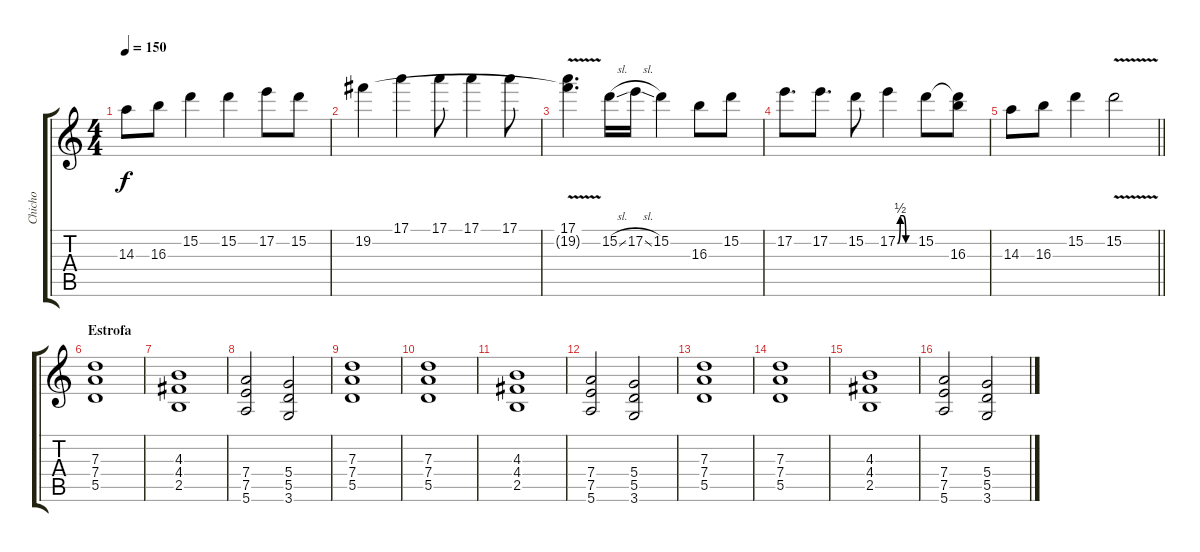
\track ("Chicho" "Chicho") {instrument overdrivenguitar}
\staff {score tabs}
\tuning (E4 B3 G3 D3 A2 E2) {hide}
\ts (4 4)
\tempo 150
\clef g2
\ks c
14.3.8{dy f} 16.3.8 15.2.4 15.2.4 17.2.8 15.2.8 |
19.2.4 17.1.4 17.1.8 17.1.4 17.1.8 |
(17.1{v} 19.2{t}).4{d} 15.2{sl}.16 17.2{sl}.16 15.2.4 16.3.8 15.2.8 |
17.2.8{d} 17.2.8{d} 15.2.8 17.2{be (custom 0 0 10 2 20 2 30 0 60 0)}.4 15.2.8 (15.2{t} 16.3).8 |
\barLineRight lightlight
14.3.8 16.3.8 15.2.4 15.2{v}.2 |
\section ("" "Estrofa")
(7.3 7.4 5.5).1 |
(4.3 4.4 2.5).1 |
(7.4 7.5 5.6).2 (5.4 5.5 3.6).2 |
(7.3 7.4 5.5).1 |
(7.3 7.4 5.5).1 |
(4.3 4.4 2.5).1 |
(7.4 7.5 5.6).2 (5.4 5.5 3.6).2 |
(7.3 7.4 5.5).1 |
(7.3 7.4 5.5).1 |
(4.3 4.4 2.5).1 |
(7.4 7.5 5.6).2 (5.4 5.5 3.6).2
